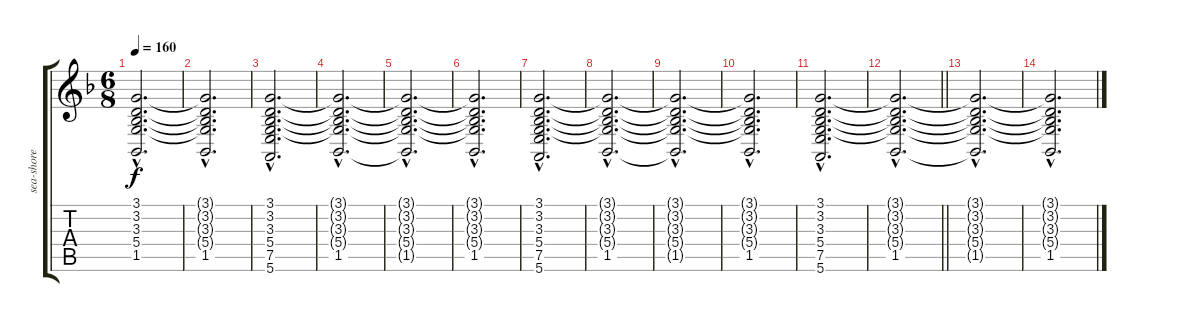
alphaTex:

\track ("sea-shore" "sea-shore") {instrument seashore}
\staff {score tabs}
\tuning (E4 B3 G3 D3 A2 E2) {hide}
\ts (6 8)
\tempo 160
\clef g2
\ks f
(3.1{hac t} 3.2{hac t} 3.3{hac t} 5.4{hac t} 1.5{hac t}).2{d dy f} |
(3.1{hac t} 3.2{hac t} 3.3{hac t} 5.4{hac t} 1.5{hac}).2{d} |
(3.1{hac} 3.2{hac} 3.3{hac} 5.4{hac} 7.5{hac} 5.6{hac}).2{d} |
(3.1{hac t} 3.2{hac t} 3.3{hac t} 5.4{hac t} 1.5{hac}).2{d} |
(3.1{hac t} 3.2{hac t} 3.3{hac t} 5.4{hac t} 1.5{hac t}).2{d} |
(3.1{hac t} 3.2{hac t} 3.3{hac t} 5.4{hac t} 1.5{hac}).2{d} |
(3.1{hac} 3.2{hac} 3.3{hac} 5.4{hac} 7.5{hac} 5.6{hac}).2{d} |
(3.1{hac t} 3.2{hac t} 3.3{hac t} 5.4{hac t} 1.5{hac}).2{d} |
(3.1{hac t} 3.2{hac t} 3.3{hac t} 5.4{hac t} 1.5{hac t}).2{d} |
(3.1{hac t} 3.2{hac t} 3.3{hac t} 5.4{hac t} 1.5{hac}).2{d} |
(3.1{hac} 3.2{hac} 3.3{hac} 5.4{hac} 7.5{hac} 5.6{hac}).2{d} |
\barLineRight lightlight
(3.1{hac t} 3.2{hac t} 3.3{hac t} 5.4{hac t} 1.5{hac}).2{d volume 11} |
(3.1{hac t} 3.2{hac t} 3.3{hac t} 5.4{hac t} 1.5{hac t}).2{d volume 8} |
(3.1{hac t} 3.2{hac t} 3.3{hac t} 5.4{hac t} 1.5{hac}).2{d volume 4}
